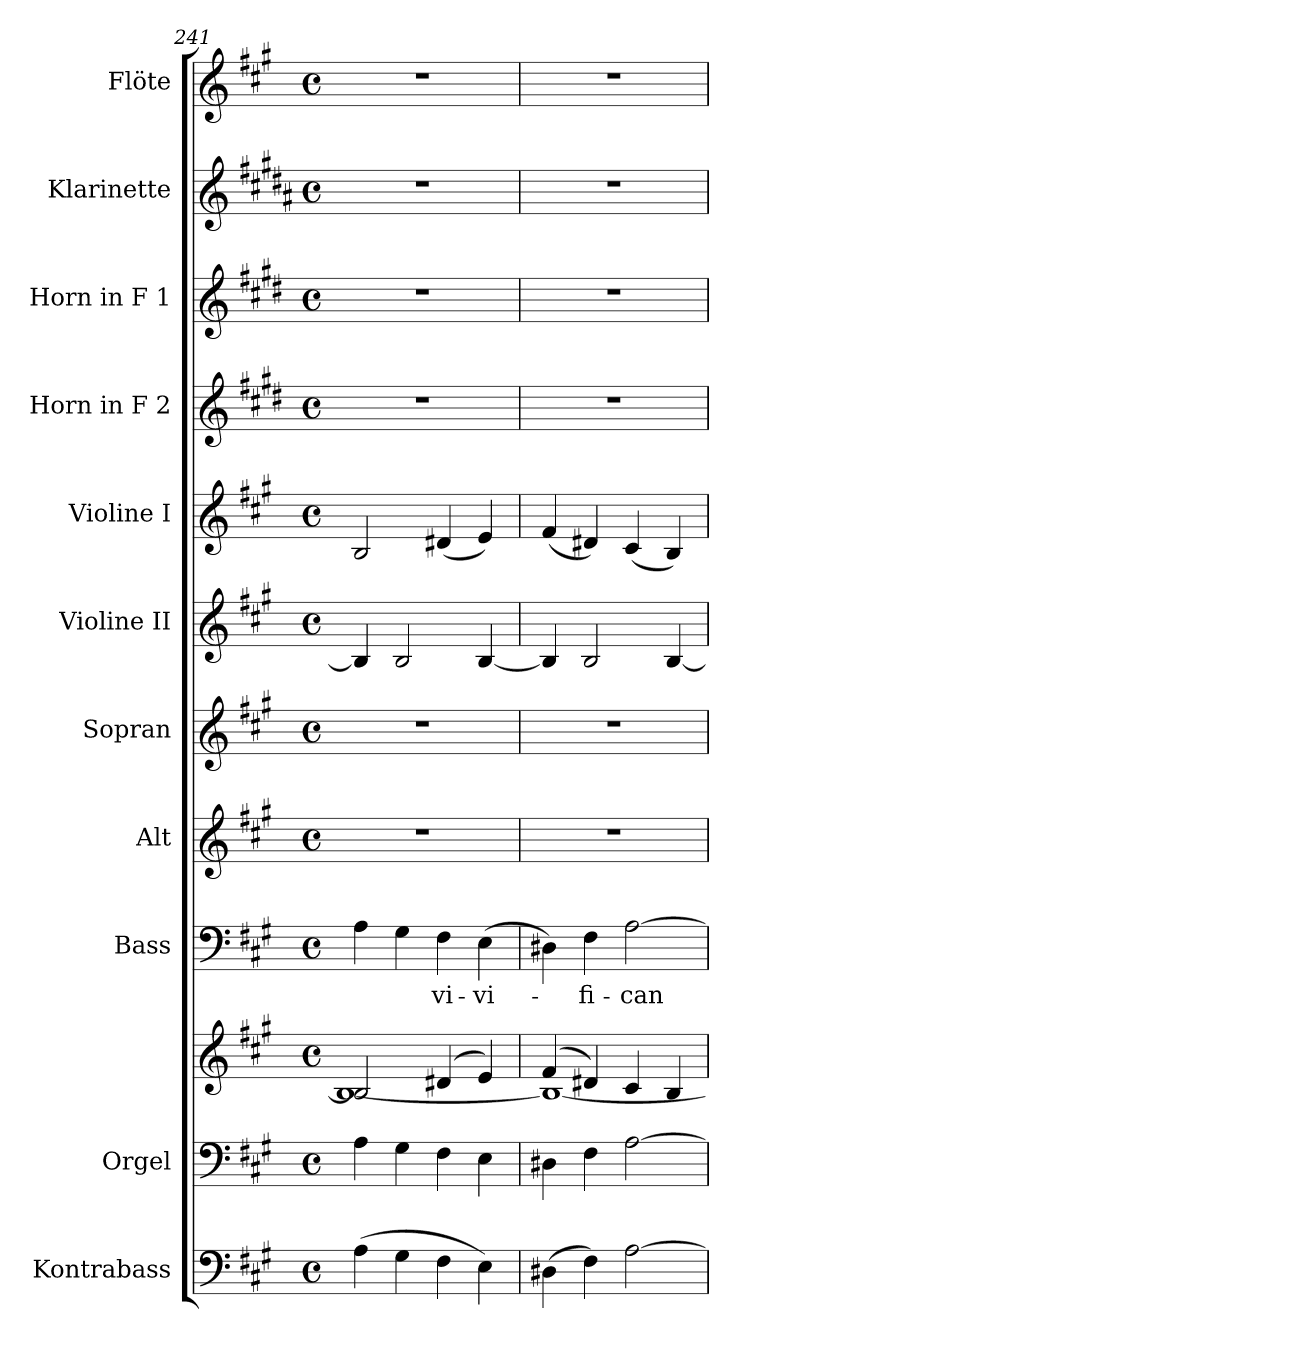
**kern	**kern	**kern	**kern	**text	**kern	**kern	**kern	**kern	**kern	**kern	**kern	**kern
*part11	*part10	*part10	*part9	*part9	*part8	*part7	*part6	*part5	*part4	*part3	*part2	*part1
*staff12	*staff11	*staff10	*staff9	*staff9	*staff8	*staff7	*staff6	*staff5	*staff4	*staff3	*staff2	*staff1
*I"Kontrabass	*I"Orgel	*	*I"Bass	*	*I"Alt	*I"Sopran	*I"Violine II	*I"Violine I	*I"Horn in F 2	*I"Horn in F 1	*I"Klarinette	*I"Flöte
*I'Kb.	*I'Org.	*	*I'B.	*	*I'A.	*I'S.	*I'Vl. II	*I'Vl. I	*	*	*I'Kl.	*I'Fl.
*clefF4	*clefF4	*clefG2	*clefF4	*	*clefG2	*clefG2	*clefG2	*clefG2	*clefG2	*clefG2	*clefG2	*clefG2
*ITrd7c12	*	*	*	*	*	*	*	*	*ITrd4c7	*ITrd4c7	*ITrd1c2	*
*k[f#c#g#]	*k[f#c#g#]	*k[f#c#g#]	*k[f#c#g#]	*	*k[f#c#g#]	*k[f#c#g#]	*k[f#c#g#]	*k[f#c#g#]	*k[f#c#g#]	*k[f#c#g#]	*k[f#c#g#]	*k[f#c#g#]
*A:	*A:	*A:	*A:	*	*A:	*A:	*A:	*A:	*A:	*A:	*A:	*A:
*M4/4	*M4/4	*M4/4	*M4/4	*	*M4/4	*M4/4	*M4/4	*M4/4	*M4/4	*M4/4	*M4/4	*M4/4
*met(c)	*met(c)	*met(c)	*met(c)	*	*met(c)	*met(c)	*met(c)	*met(c)	*met(c)	*met(c)	*met(c)	*met(c)
=241	=241	=241	=241	=241	=241	=241	=241	=241	=241	=241	=241	=241
*	*	*^	*	*	*	*	*	*	*	*	*	*
(>4AA\	4A\	2B/]	[<1B	4A\	.	1r	1r	4B/]	2B/	1r	1r	1r	1r
4GG#\	4G#\	.	.	4G#\	.	.	.	2B/	.	.	.	.	.
!	!	!	!	!	!LO:LY:b	!	!	!	!	!	!	!	!
4FF#\	4F#\	(4d#X/	.	4F#\	vi-	.	.	.	(<4d#X/	.	.	.	.
!	!	!	!	!	!LO:LY:b	!	!	!	!	!	!	!	!
4EE\)	4E\	4e/)	.	(>4E\	-vi-	.	.	[4B/	4e/)	.	.	.	.
=242	=242	=242	=242	=242	=242	=242	=242	=242	=242	=242	=242	=242	=242
(>4DD#X\	4D#X\	(4f#/	1B_	4D#X\)	.	1r	1r	4B/]	(<4f#/	1r	1r	1r	1r
!	!	!	!	!	!LO:LY:b	!	!	!	!	!	!	!	!
4FF#\)	4F#\	4d#X/)	.	4F#\	-fi-	.	.	2B/	4d#X/)	.	.	.	.
!	!	!	!	!	!LO:LY:b	!	!	!	!	!	!	!	!
[2AA\	[2A\	4c#/	.	[2A\	-can-	.	.	.	(<4c#/	.	.	.	.
.	.	4B/	.	.	.	.	.	[4B/	4B/)	.	.	.	.
*	*	*v	*v	*	*	*	*	*	*	*	*	*	*
=	=	=	=	=	=	=	=	=	=	=	=	=
*-	*-	*-	*-	*-	*-	*-	*-	*-	*-	*-	*-	*-
